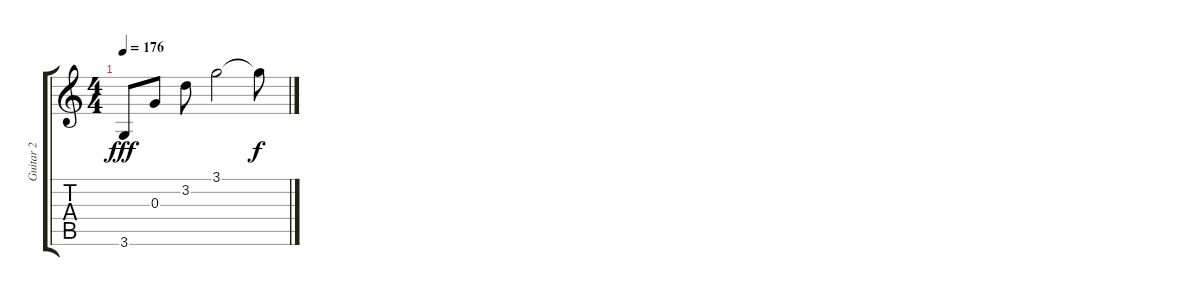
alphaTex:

\track ("Guitar 2" "Guitar 2") {instrument distortionguitar}
\staff {score tabs}
\tuning (E4 B3 G3 D3 A2 E2) {hide}
\ts (4 4)
\tempo 176
\clef g2
\ks c
3.6.8{dy fff} 0.3.8 3.2.8 3.1.2 3.1{t}.8{dy f}
